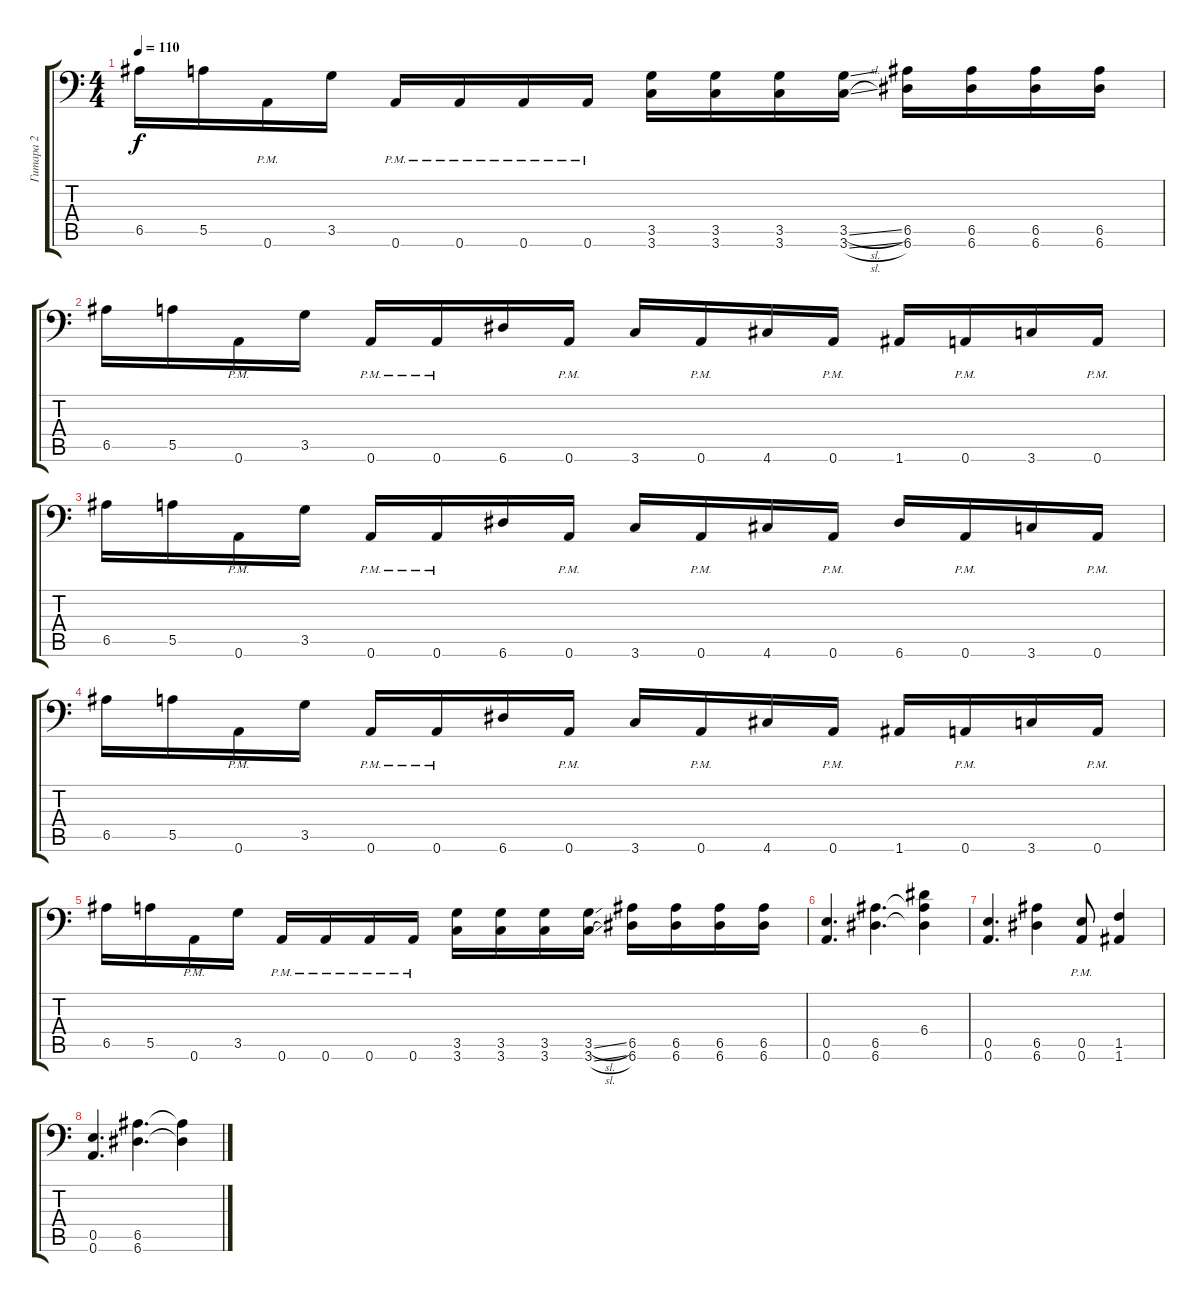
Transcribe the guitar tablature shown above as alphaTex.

\track ("Гитара 2" "Гитара 2") {instrument distortionguitar}
\staff {score tabs}
\tuning (B3 Gb3 D3 A2 E2 A1) {hide}
\ts (4 4)
\tempo 110
\clef f4
\ks c
6.5.16{dy f} 5.5.16 0.6{pm}.16 3.5.16 0.6{pm}.16 0.6{pm}.16 0.6{pm}.16 0.6{pm}.16 (3.5 3.6).16 (3.5 3.6).16 (3.5 3.6).16 (3.5{sl} 3.6{sl}).16 (6.5 6.6).16 (6.5 6.6).16 (6.5 6.6).16 (6.5 6.6).16 |
6.5.16 5.5.16 0.6{pm}.16 3.5.16 0.6{pm}.16 0.6{pm}.16 6.6.16 0.6{pm}.16 3.6.16 0.6{pm}.16 4.6.16 0.6{pm}.16 1.6.16 0.6{pm}.16 3.6.16 0.6{pm}.16 |
6.5.16 5.5.16 0.6{pm}.16 3.5.16 0.6{pm}.16 0.6{pm}.16 6.6.16 0.6{pm}.16 3.6.16 0.6{pm}.16 4.6.16 0.6{pm}.16 6.6.16 0.6{pm}.16 3.6.16 0.6{pm}.16 |
6.5.16 5.5.16 0.6{pm}.16 3.5.16 0.6{pm}.16 0.6{pm}.16 6.6.16 0.6{pm}.16 3.6.16 0.6{pm}.16 4.6.16 0.6{pm}.16 1.6.16 0.6{pm}.16 3.6.16 0.6{pm}.16 |
6.5.16 5.5.16 0.6{pm}.16 3.5.16 0.6{pm}.16 0.6{pm}.16 0.6{pm}.16 0.6{pm}.16 (3.5 3.6).16 (3.5 3.6).16 (3.5 3.6).16 (3.5{sl} 3.6{sl}).16 (6.5 6.6).16 (6.5 6.6).16 (6.5 6.6).16 (6.5 6.6).16 |
(0.5 0.6).4{d} (6.5 6.6).4{d} (6.4 6.5{t} 6.6{t}).4 |
(0.5 0.6).4{d} (6.5 6.6).4 (0.5{pm} 0.6{pm}).8 (1.5 1.6).4 |
(0.5 0.6).4{d} (6.5 6.6).4{d} (6.5{t} 6.6{t}).4
